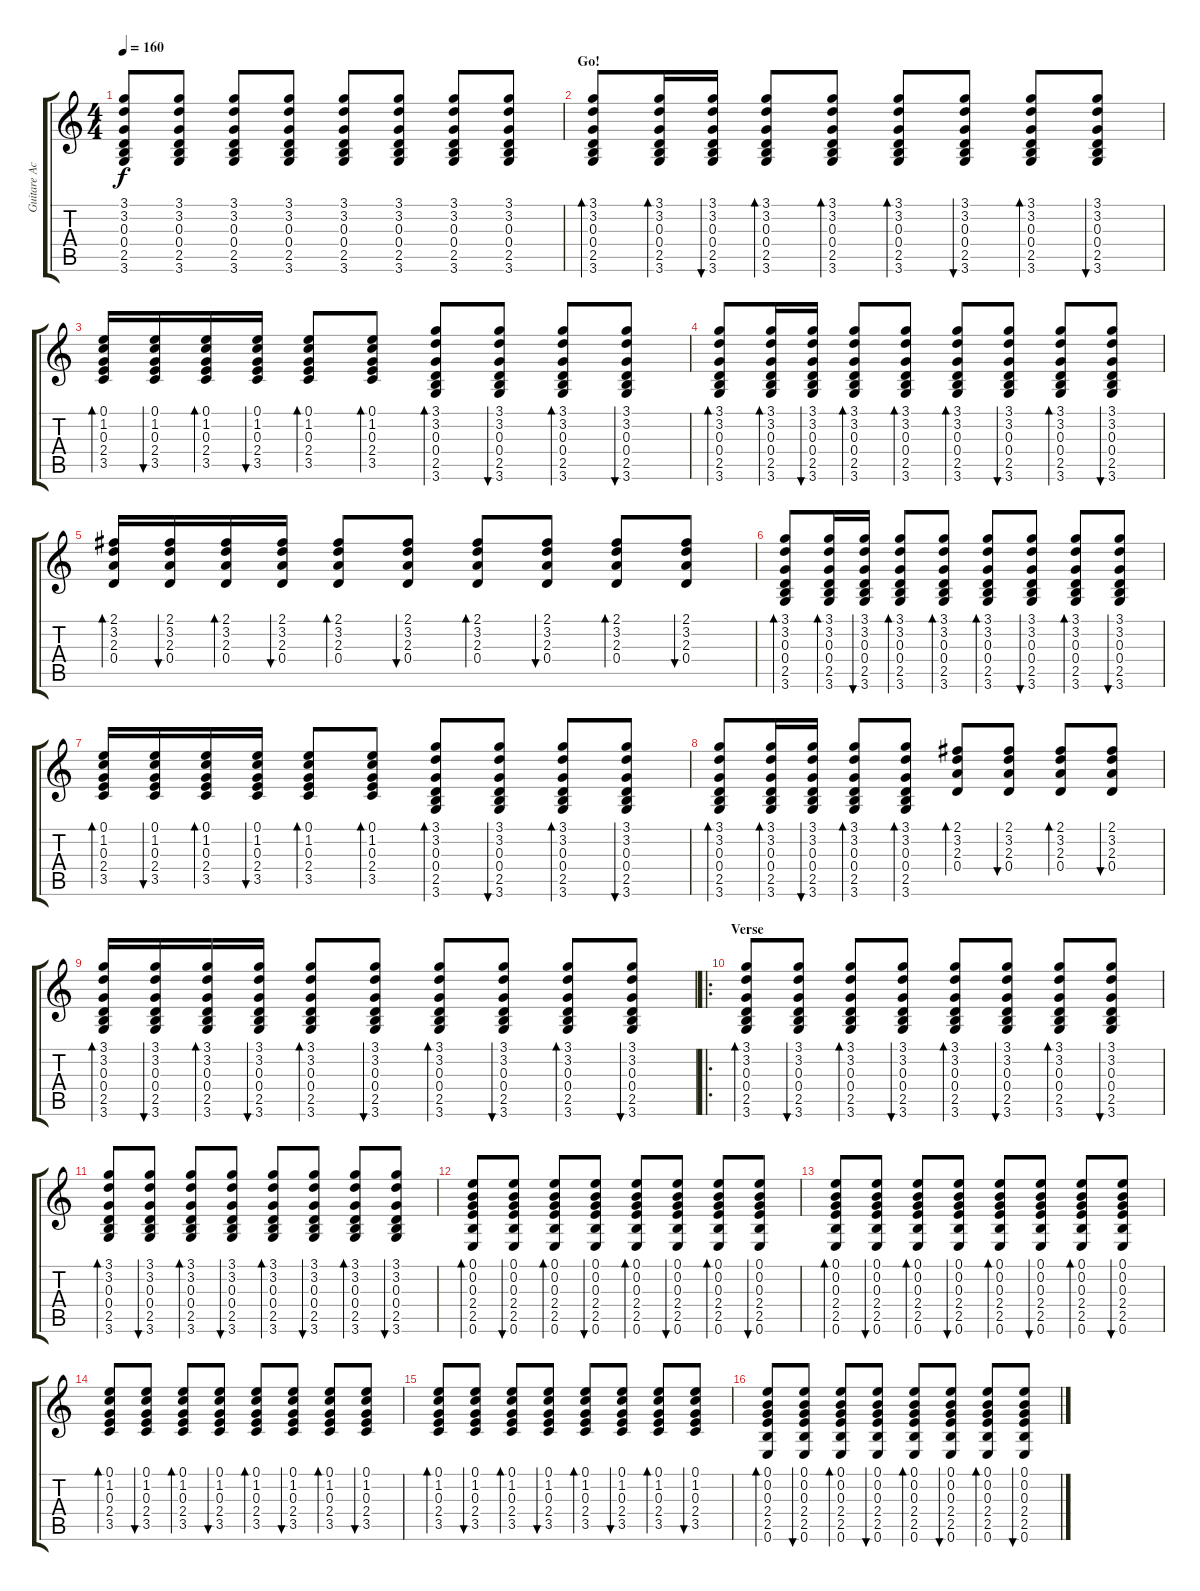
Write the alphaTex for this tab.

\track ("Guitare Acoustique" "Guitare Ac") {instrument acousticguitarsteel}
\staff {score tabs}
\tuning (E4 B3 G3 D3 A2 E2) {hide}
\ts (4 4)
\tempo 160
\clef g2
\ks c
(3.1 3.2 0.3 0.4 2.5 3.6).8{dy f} (3.1 3.2 0.3 0.4 2.5 3.6).8 (3.1 3.2 0.3 0.4 2.5 3.6).8 (3.1 3.2 0.3 0.4 2.5 3.6).8 (3.1 3.2 0.3 0.4 2.5 3.6).8 (3.1 3.2 0.3 0.4 2.5 3.6).8 (3.1 3.2 0.3 0.4 2.5 3.6).8 (3.1 3.2 0.3 0.4 2.5 3.6).8 |
\section ("" "Go!")
(3.1 3.2 0.3 0.4 2.5 3.6).8{bd 60} (3.1 3.2 0.3 0.4 2.5 3.6).16{bd 60} (3.1 3.2 0.3 0.4 2.5 3.6).16{bu 60} (3.1 3.2 0.3 0.4 2.5 3.6).8{bd 60} (3.1 3.2 0.3 0.4 2.5 3.6).8{bd 60} (3.1 3.2 0.3 0.4 2.5 3.6).8{bd 60} (3.1 3.2 0.3 0.4 2.5 3.6).8{bu 60} (3.1 3.2 0.3 0.4 2.5 3.6).8{bd 60} (3.1 3.2 0.3 0.4 2.5 3.6).8{bu 60} |
(0.1 1.2 0.3 2.4 3.5).16{bd 60} (0.1 1.2 0.3 2.4 3.5).16{bu 60} (0.1 1.2 0.3 2.4 3.5).16{bd 60} (0.1 1.2 0.3 2.4 3.5).16{bu 60} (0.1 1.2 0.3 2.4 3.5).8{bd 60} (0.1 1.2 0.3 2.4 3.5).8{bd 60} (3.1 3.2 0.3 0.4 2.5 3.6).8{bd 60} (3.1 3.2 0.3 0.4 2.5 3.6).8{bu 60} (3.1 3.2 0.3 0.4 2.5 3.6).8{bd 60} (3.1 3.2 0.3 0.4 2.5 3.6).8{bu 60} |
(3.1 3.2 0.3 0.4 2.5 3.6).8{bd 60} (3.1 3.2 0.3 0.4 2.5 3.6).16{bd 60} (3.1 3.2 0.3 0.4 2.5 3.6).16{bu 60} (3.1 3.2 0.3 0.4 2.5 3.6).8{bd 60} (3.1 3.2 0.3 0.4 2.5 3.6).8{bd 60} (3.1 3.2 0.3 0.4 2.5 3.6).8{bd 60} (3.1 3.2 0.3 0.4 2.5 3.6).8{bu 60} (3.1 3.2 0.3 0.4 2.5 3.6).8{bd 60} (3.1 3.2 0.3 0.4 2.5 3.6).8{bu 60} |
(2.1 3.2 2.3 0.4).16{bd 60} (2.1 3.2 2.3 0.4).16{bu 60} (2.1 3.2 2.3 0.4).16{bd 60} (2.1 3.2 2.3 0.4).16{bu 60} (2.1 3.2 2.3 0.4).8{bd 60} (2.1 3.2 2.3 0.4).8{bu 60} (2.1 3.2 2.3 0.4).8{bd 60} (2.1 3.2 2.3 0.4).8{bu 60} (2.1 3.2 2.3 0.4).8{bd 60} (2.1 3.2 2.3 0.4).8{bu 60} |
(3.1 3.2 0.3 0.4 2.5 3.6).8{bd 60} (3.1 3.2 0.3 0.4 2.5 3.6).16{bd 60} (3.1 3.2 0.3 0.4 2.5 3.6).16{bu 60} (3.1 3.2 0.3 0.4 2.5 3.6).8{bd 60} (3.1 3.2 0.3 0.4 2.5 3.6).8{bd 60} (3.1 3.2 0.3 0.4 2.5 3.6).8{bd 60} (3.1 3.2 0.3 0.4 2.5 3.6).8{bu 60} (3.1 3.2 0.3 0.4 2.5 3.6).8{bd 60} (3.1 3.2 0.3 0.4 2.5 3.6).8{bu 60} |
(0.1 1.2 0.3 2.4 3.5).16{bd 60} (0.1 1.2 0.3 2.4 3.5).16{bu 60} (0.1 1.2 0.3 2.4 3.5).16{bd 60} (0.1 1.2 0.3 2.4 3.5).16{bu 60} (0.1 1.2 0.3 2.4 3.5).8{bd 60} (0.1 1.2 0.3 2.4 3.5).8{bd 60} (3.1 3.2 0.3 0.4 2.5 3.6).8{bd 60} (3.1 3.2 0.3 0.4 2.5 3.6).8{bu 60} (3.1 3.2 0.3 0.4 2.5 3.6).8{bd 60} (3.1 3.2 0.3 0.4 2.5 3.6).8{bu 60} |
(3.1 3.2 0.3 0.4 2.5 3.6).8{bd 60} (3.1 3.2 0.3 0.4 2.5 3.6).16{bd 60} (3.1 3.2 0.3 0.4 2.5 3.6).16{bu 60} (3.1 3.2 0.3 0.4 2.5 3.6).8{bd 60} (3.1 3.2 0.3 0.4 2.5 3.6).8{bd 60} (2.1 3.2 2.3 0.4).8{bd 60} (2.1 3.2 2.3 0.4).8{bu 60} (2.1 3.2 2.3 0.4).8{bd 60} (2.1 3.2 2.3 0.4).8{bu 60} |
(3.1 3.2 0.3 0.4 2.5 3.6).16{bd 60} (3.1 3.2 0.3 0.4 2.5 3.6).16{bu 60} (3.1 3.2 0.3 0.4 2.5 3.6).16{bd 60} (3.1 3.2 0.3 0.4 2.5 3.6).16{bu 60} (3.1 3.2 0.3 0.4 2.5 3.6).8{bd 60} (3.1 3.2 0.3 0.4 2.5 3.6).8{bu 60} (3.1 3.2 0.3 0.4 2.5 3.6).8{bd 60} (3.1 3.2 0.3 0.4 2.5 3.6).8{bu 60} (3.1 3.2 0.3 0.4 2.5 3.6).8{bd 60} (3.1 3.2 0.3 0.4 2.5 3.6).8{bu 60} |
\ro
\section ("" "Verse")
(3.1 3.2 0.3 0.4 2.5 3.6).8{bd 60} (3.1 3.2 0.3 0.4 2.5 3.6).8{bu 60} (3.1 3.2 0.3 0.4 2.5 3.6).8{bd 60} (3.1 3.2 0.3 0.4 2.5 3.6).8{bu 60} (3.1 3.2 0.3 0.4 2.5 3.6).8{bd 60} (3.1 3.2 0.3 0.4 2.5 3.6).8{bu 60} (3.1 3.2 0.3 0.4 2.5 3.6).8{bd 60} (3.1 3.2 0.3 0.4 2.5 3.6).8{bu 60} |
(3.1 3.2 0.3 0.4 2.5 3.6).8{bd 60} (3.1 3.2 0.3 0.4 2.5 3.6).8{bu 60} (3.1 3.2 0.3 0.4 2.5 3.6).8{bd 60} (3.1 3.2 0.3 0.4 2.5 3.6).8{bu 60} (3.1 3.2 0.3 0.4 2.5 3.6).8{bd 60} (3.1 3.2 0.3 0.4 2.5 3.6).8{bu 60} (3.1 3.2 0.3 0.4 2.5 3.6).8{bd 60} (3.1 3.2 0.3 0.4 2.5 3.6).8{bu 60} |
(0.1 0.2 0.3 2.4 2.5 0.6).8{bd 60} (0.1 0.2 0.3 2.4 2.5 0.6).8{bu 60} (0.1 0.2 0.3 2.4 2.5 0.6).8{bd 60} (0.1 0.2 0.3 2.4 2.5 0.6).8{bu 60} (0.1 0.2 0.3 2.4 2.5 0.6).8{bd 60} (0.1 0.2 0.3 2.4 2.5 0.6).8{bu 60} (0.1 0.2 0.3 2.4 2.5 0.6).8{bd 60} (0.1 0.2 0.3 2.4 2.5 0.6).8{bu 60} |
(0.1 0.2 0.3 2.4 2.5 0.6).8{bd 60} (0.1 0.2 0.3 2.4 2.5 0.6).8{bu 60} (0.1 0.2 0.3 2.4 2.5 0.6).8{bd 60} (0.1 0.2 0.3 2.4 2.5 0.6).8{bu 60} (0.1 0.2 0.3 2.4 2.5 0.6).8{bd 60} (0.1 0.2 0.3 2.4 2.5 0.6).8{bu 60} (0.1 0.2 0.3 2.4 2.5 0.6).8{bd 60} (0.1 0.2 0.3 2.4 2.5 0.6).8{bu 60} |
(0.1 1.2 0.3 2.4 3.5).8{bd 60} (0.1 1.2 0.3 2.4 3.5).8{bu 60} (0.1 1.2 0.3 2.4 3.5).8{bd 60} (0.1 1.2 0.3 2.4 3.5).8{bu 60} (0.1 1.2 0.3 2.4 3.5).8{bd 60} (0.1 1.2 0.3 2.4 3.5).8{bu 60} (0.1 1.2 0.3 2.4 3.5).8{bd 60} (0.1 1.2 0.3 2.4 3.5).8{bu 60} |
(0.1 1.2 0.3 2.4 3.5).8{bd 60} (0.1 1.2 0.3 2.4 3.5).8{bu 60} (0.1 1.2 0.3 2.4 3.5).8{bd 60} (0.1 1.2 0.3 2.4 3.5).8{bu 60} (0.1 1.2 0.3 2.4 3.5).8{bd 60} (0.1 1.2 0.3 2.4 3.5).8{bu 60} (0.1 1.2 0.3 2.4 3.5).8{bd 60} (0.1 1.2 0.3 2.4 3.5).8{bu 60} |
(0.1 0.2 0.3 2.4 2.5 0.6).8{bd 60} (0.1 0.2 0.3 2.4 2.5 0.6).8{bu 60} (0.1 0.2 0.3 2.4 2.5 0.6).8{bd 60} (0.1 0.2 0.3 2.4 2.5 0.6).8{bu 60} (0.1 0.2 0.3 2.4 2.5 0.6).8{bd 60} (0.1 0.2 0.3 2.4 2.5 0.6).8{bu 60} (0.1 0.2 0.3 2.4 2.5 0.6).8{bd 60} (0.1 0.2 0.3 2.4 2.5 0.6).8{bu 60}
